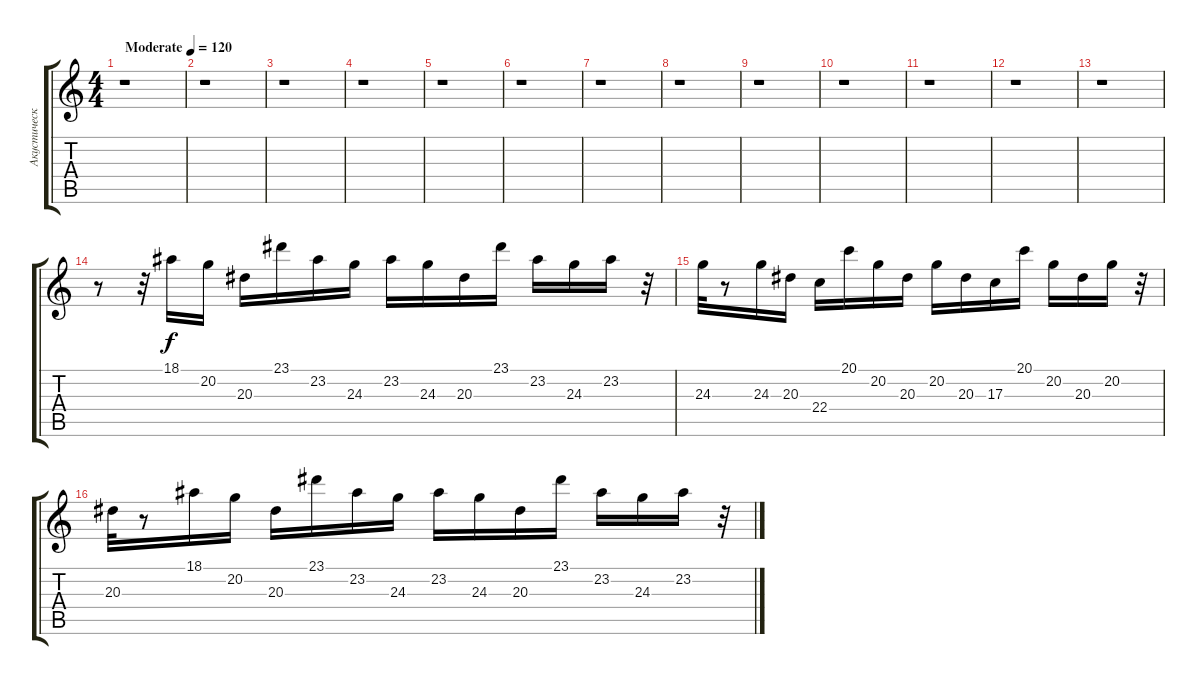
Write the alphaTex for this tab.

\track ("Акустический Гранд Роял" "Акустическ") {instrument acousticgrandpiano}
\staff {score tabs}
\tuning (E4 B3 G3 D3 A2 E2) {hide}
\ts (4 4)
\tempo (120 "Moderate")
\clef g2
\ks c
r.1{dy f instrument acousticgrandpiano} |
r.1 |
r.1 |
r.1 |
r.1 |
r.1 |
r.1 |
r.1 |
r.1 |
r.1 |
r.1 |
r.1 |
r.1 |
r.8 r.32 18.1.16{instrument electricguitarmuted} 20.2.16 20.3.16 23.1.16 23.2.16 24.3.16 23.2.16 24.3.16 20.3.16 23.1.16 23.2.16 24.3.16 23.2.16 r.32 |
24.3.32 r.8 24.3.16 20.3.16 22.4.16 20.1.16 20.2.16 20.3.16 20.2.16 20.3.16 17.3.16 20.1.16 20.2.16 20.3.16 20.2.16 r.32 |
20.3.32 r.8 18.1.16 20.2.16 20.3.16 23.1.16 23.2.16 24.3.16 23.2.16 24.3.16 20.3.16 23.1.16 23.2.16 24.3.16 23.2.16 r.32
